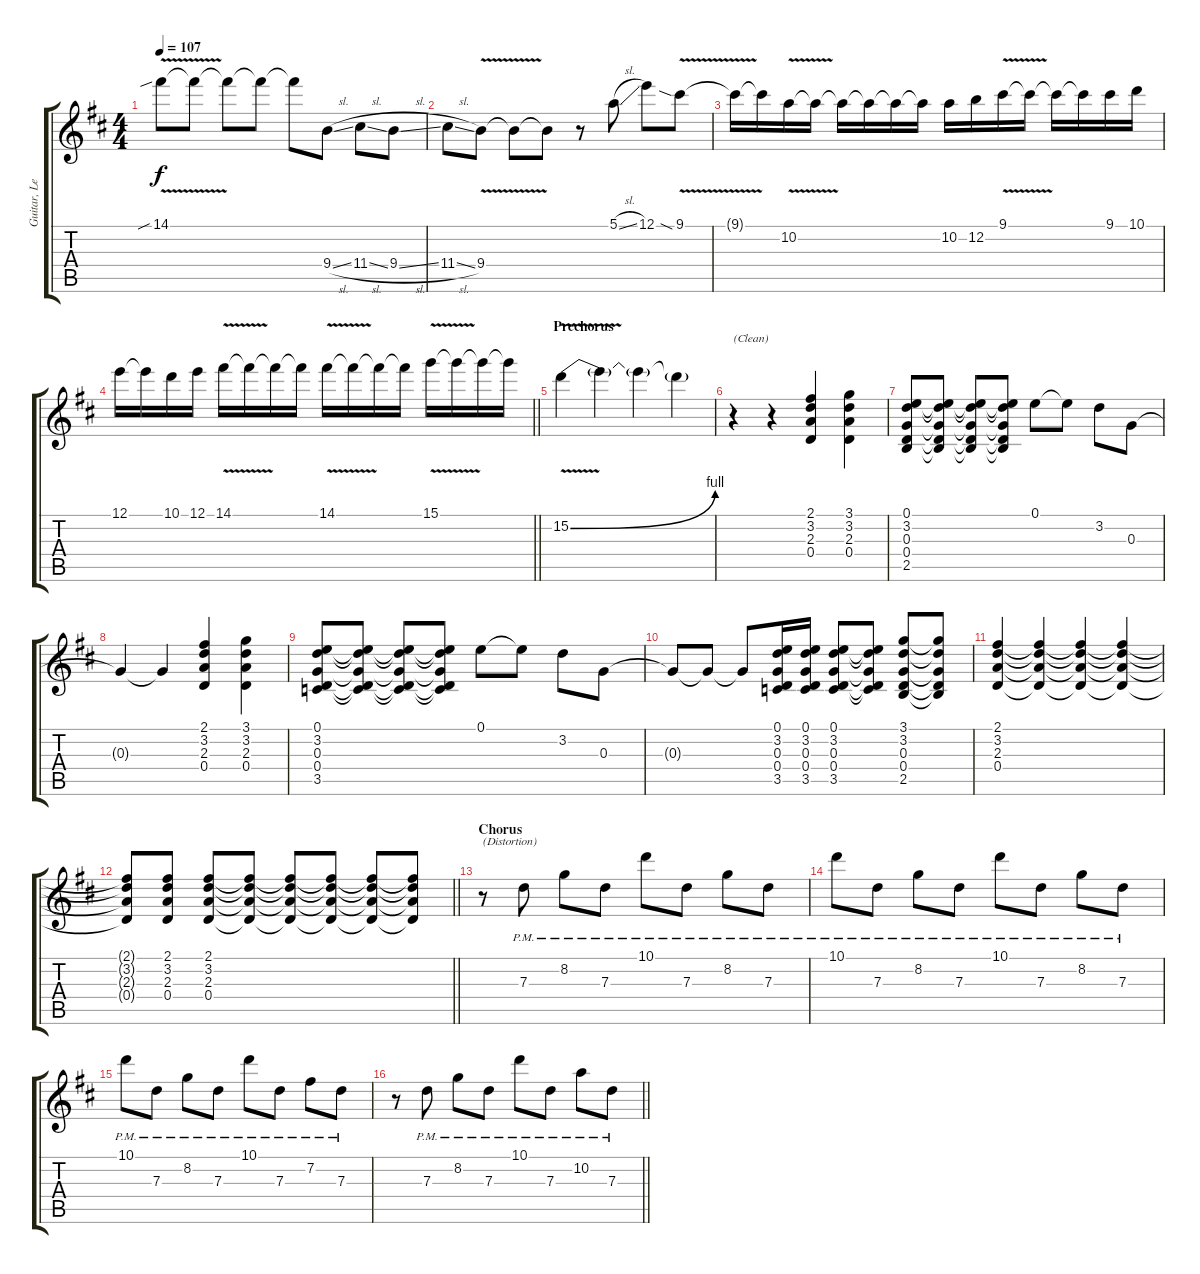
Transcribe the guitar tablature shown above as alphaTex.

\track ("Guitar, Lead" "Guitar, Le") {mute instrument distortionguitar}
\staff {score tabs}
\tuning (E4 B3 G3 D3 A2 E2) {hide}
\ts (4 4)
\tempo 107
\clef g2
\ks d
14.1{v sib}.8{dy f} 14.1{t}.8 14.1{t}.8 14.1{t}.8 14.1{t}.8 9.4{sl}.8 11.4{sl}.8 9.4{sl}.8 |
11.4{sl}.8 9.4{v}.8 9.4{t}.8 9.4{t}.8 r.8 5.1{sl}.8 12.1.8 9.1{v sia}.8 |
9.1{t}.16 9.1{t}.16 10.2{v}.16 10.2{t}.16 10.2{t}.16 10.2{t}.16 10.2{t}.16 10.2{t}.16 10.2.16 12.2.16 9.1{v}.16 9.1{t}.16 9.1{t}.16 9.1{t}.16 9.1.16 10.1.16 |
\barLineRight lightlight
12.1.16 12.1{t}.16 10.1.16 12.1.16 14.1{v}.16 14.1{t}.16 14.1{t}.16 14.1{t}.16 14.1{v}.16 14.1{t}.16 14.1{t}.16 14.1{t}.16 15.1{v}.16 15.1{t}.16 15.1{t}.16 15.1{t}.16 |
\section ("" "Prechorus")
15.2{be (bend 0 0 60 4) v}.4 15.2{t}.4 15.2{t}.4 15.2{t}.4 |
r.4{txt "(Clean)" instrument electricguitarclean} r.4 (2.1 3.2 2.3 0.4).4 (3.1 3.2 2.3 0.4).4 |
(0.1 3.2 0.3 0.4 2.5).8 (0.1{t} 3.2{t} 0.3{t} 0.4{t} 2.5{t}).8 (0.1{t} 3.2{t} 0.3{t} 0.4{t} 2.5{t}).8 (0.1{t} 3.2{t} 0.3{t} 0.4{t} 2.5{t}).8 0.1.8 0.1{t}.8 3.2.8 0.3.8 |
0.3{t}.4 0.3{t}.4 (2.1 3.2 2.3 0.4).4 (3.1 3.2 2.3 0.4).4 |
(0.1 3.2 0.3 0.4 3.5).8 (0.1{t} 3.2{t} 0.3{t} 0.4{t} 3.5{t}).8 (0.1{t} 3.2{t} 0.3{t} 0.4{t} 3.5{t}).8 (0.1{t} 3.2{t} 0.3{t} 0.4{t} 3.5{t}).8 0.1.8 0.1{t}.8 3.2.8 0.3.8 |
0.3{t}.8 0.3{t}.8 0.3{t}.8 (0.1 3.2 0.3 0.4 3.5).16 (0.1 3.2 0.3 0.4 3.5).16 (0.1 3.2 0.3 0.4 3.5).8 (0.1{t} 3.2{t} 0.3{t} 0.4{t} 3.5{t}).8 (3.1 3.2 0.3 0.4 2.5).8 (3.1{t} 3.2{t} 0.3{t} 0.4{t} 2.5{t}).8 |
(2.1 3.2 2.3 0.4).4 (2.1{t} 3.2{t} 2.3{t} 0.4{t}).4 (2.1{t} 3.2{t} 2.3{t} 0.4{t}).4 (2.1{t} 3.2{t} 2.3{t} 0.4{t}).4 |
\barLineRight lightlight
(2.1{t} 3.2{t} 2.3{t} 0.4{t}).8 (2.1 3.2 2.3 0.4).8 (2.1 3.2 2.3 0.4).8 (2.1{t} 3.2{t} 2.3{t} 0.4{t}).8 (2.1{t} 3.2{t} 2.3{t} 0.4{t}).8 (2.1{t} 3.2{t} 2.3{t} 0.4{t}).8 (2.1{t} 3.2{t} 2.3{t} 0.4{t}).8 (2.1{t} 3.2{t} 2.3{t} 0.4{t}).8 |
\section ("" "Chorus")
r.8{txt "(Distortion)" instrument distortionguitar} 7.3{pm}.8 8.2{pm}.8 7.3{pm}.8 10.1{pm}.8 7.3{pm}.8 8.2{pm}.8 7.3{pm}.8 |
10.1{pm}.8 7.3{pm}.8 8.2{pm}.8 7.3{pm}.8 10.1{pm}.8 7.3{pm}.8 8.2{pm}.8 7.3{pm}.8 |
10.1{pm}.8 7.3{pm}.8 8.2{pm}.8 7.3{pm}.8 10.1{pm}.8 7.3{pm}.8 7.2{pm}.8 7.3{pm}.8 |
\barLineRight lightlight
r.8 7.3{pm}.8 8.2{pm}.8 7.3{pm}.8 10.1{pm}.8 7.3{pm}.8 10.2{pm}.8 7.3{pm}.8
